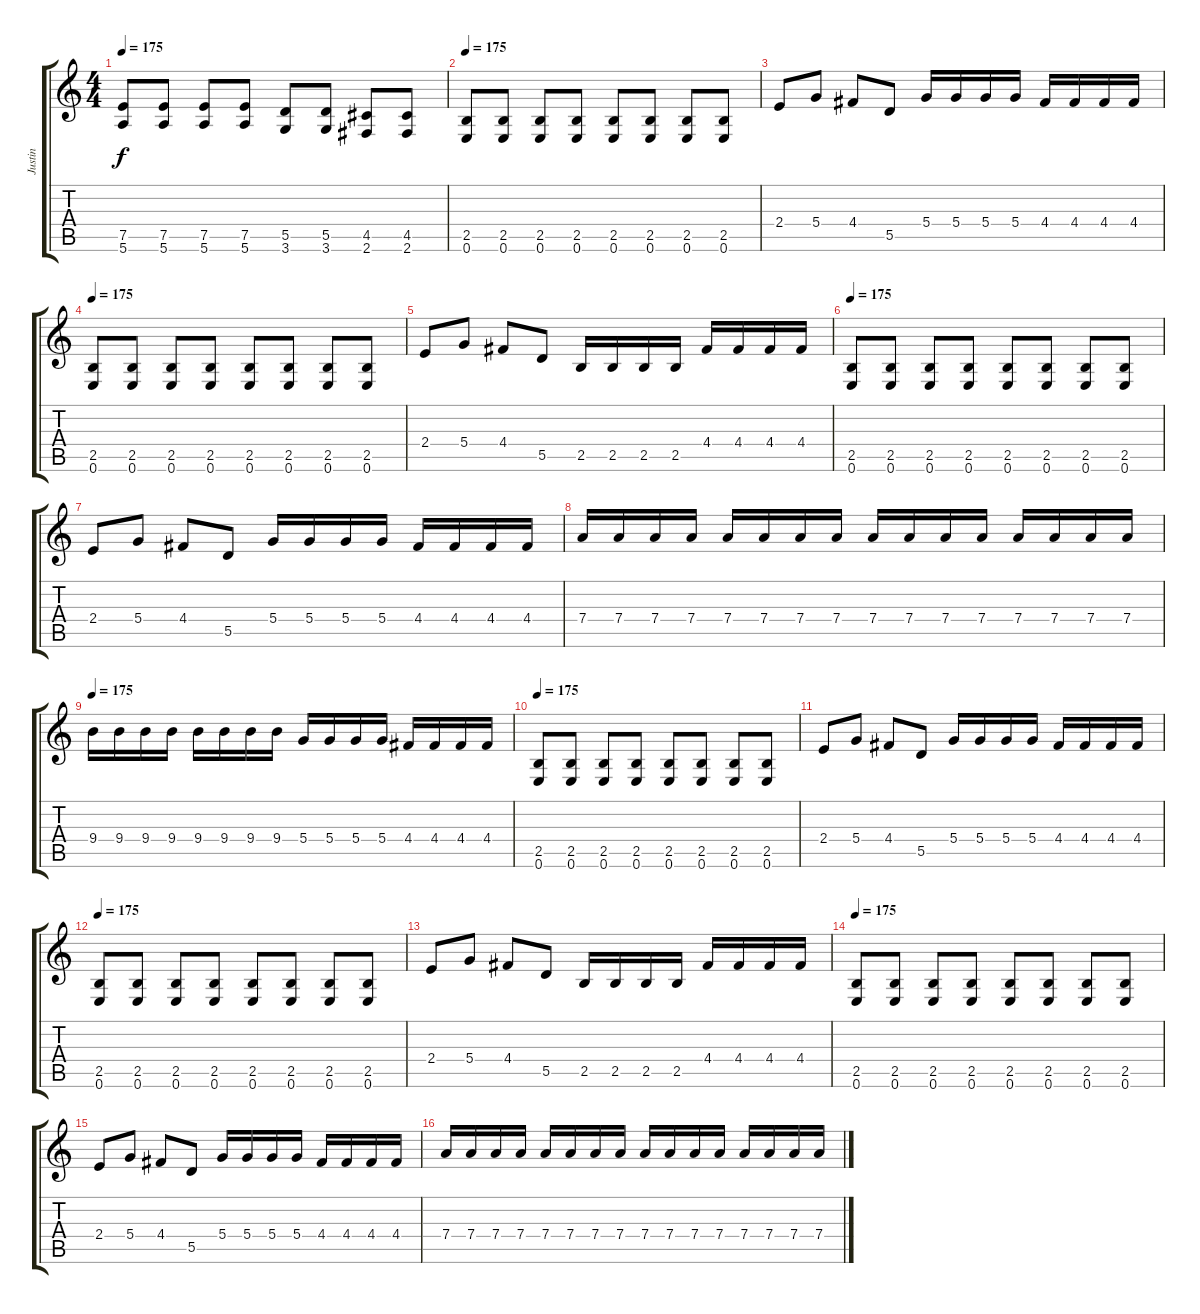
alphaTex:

\track ("Justin" "Justin") {instrument distortionguitar}
\staff {score tabs}
\tuning (E4 B3 G3 D3 A2 E2) {hide}
\ts (4 4)
\tempo 175
\clef g2
\ks c
(7.5 5.6).8{dy f} (7.5 5.6).8 (7.5 5.6).8 (7.5 5.6).8 (5.5 3.6).8 (5.5 3.6).8 (4.5 2.6).8 (4.5 2.6).8 |
\tempo 175
(2.5 0.6).8 (2.5 0.6).8 (2.5 0.6).8 (2.5 0.6).8 (2.5 0.6).8 (2.5 0.6).8 (2.5 0.6).8 (2.5 0.6).8 |
2.4.8 5.4.8 4.4.8 5.5.8 5.4.16 5.4.16 5.4.16 5.4.16 4.4.16 4.4.16 4.4.16 4.4.16 |
\tempo 175
(2.5 0.6).8 (2.5 0.6).8 (2.5 0.6).8 (2.5 0.6).8 (2.5 0.6).8 (2.5 0.6).8 (2.5 0.6).8 (2.5 0.6).8 |
2.4.8 5.4.8 4.4.8 5.5.8 2.5.16 2.5.16 2.5.16 2.5.16 4.4.16 4.4.16 4.4.16 4.4.16 |
\tempo 175
(2.5 0.6).8 (2.5 0.6).8 (2.5 0.6).8 (2.5 0.6).8 (2.5 0.6).8 (2.5 0.6).8 (2.5 0.6).8 (2.5 0.6).8 |
2.4.8 5.4.8 4.4.8 5.5.8 5.4.16 5.4.16 5.4.16 5.4.16 4.4.16 4.4.16 4.4.16 4.4.16 |
7.4.16 7.4.16 7.4.16 7.4.16 7.4.16 7.4.16 7.4.16 7.4.16 7.4.16 7.4.16 7.4.16 7.4.16 7.4.16 7.4.16 7.4.16 7.4.16 |
\tempo 175
9.4.16 9.4.16 9.4.16 9.4.16 9.4.16 9.4.16 9.4.16 9.4.16 5.4.16 5.4.16 5.4.16 5.4.16 4.4.16 4.4.16 4.4.16 4.4.16 |
\tempo 175
(2.5 0.6).8 (2.5 0.6).8 (2.5 0.6).8 (2.5 0.6).8 (2.5 0.6).8 (2.5 0.6).8 (2.5 0.6).8 (2.5 0.6).8 |
2.4.8 5.4.8 4.4.8 5.5.8 5.4.16 5.4.16 5.4.16 5.4.16 4.4.16 4.4.16 4.4.16 4.4.16 |
\tempo 175
(2.5 0.6).8 (2.5 0.6).8 (2.5 0.6).8 (2.5 0.6).8 (2.5 0.6).8 (2.5 0.6).8 (2.5 0.6).8 (2.5 0.6).8 |
2.4.8 5.4.8 4.4.8 5.5.8 2.5.16 2.5.16 2.5.16 2.5.16 4.4.16 4.4.16 4.4.16 4.4.16 |
\tempo 175
(2.5 0.6).8 (2.5 0.6).8 (2.5 0.6).8 (2.5 0.6).8 (2.5 0.6).8 (2.5 0.6).8 (2.5 0.6).8 (2.5 0.6).8 |
2.4.8 5.4.8 4.4.8 5.5.8 5.4.16 5.4.16 5.4.16 5.4.16 4.4.16 4.4.16 4.4.16 4.4.16 |
7.4.16 7.4.16 7.4.16 7.4.16 7.4.16 7.4.16 7.4.16 7.4.16 7.4.16 7.4.16 7.4.16 7.4.16 7.4.16 7.4.16 7.4.16 7.4.16
